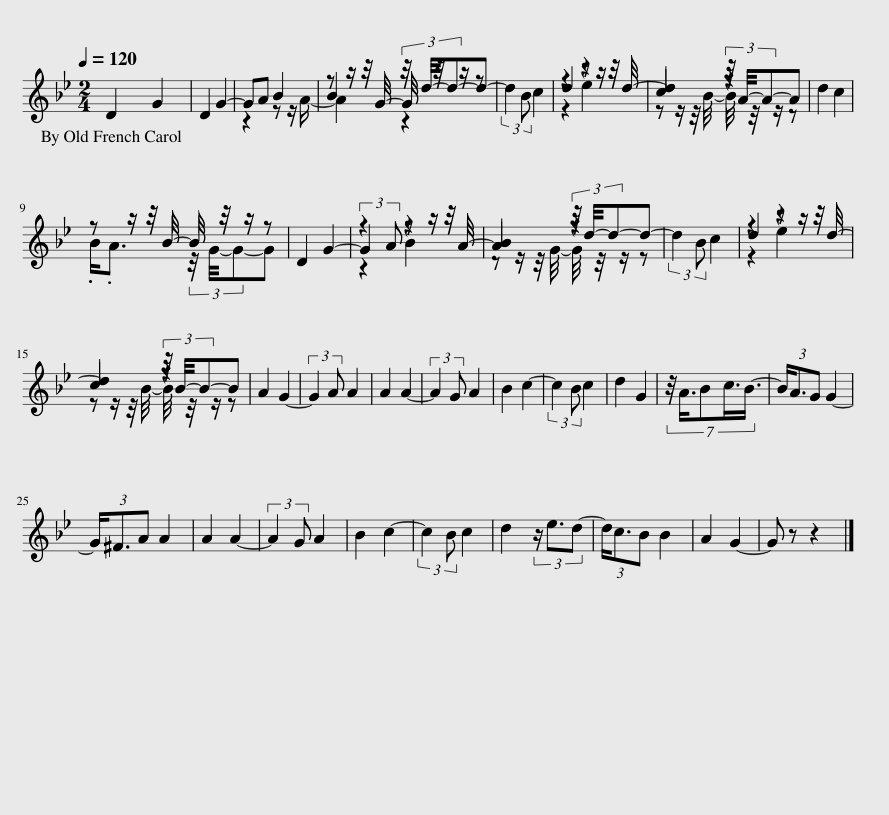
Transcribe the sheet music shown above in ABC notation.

X:1
%%score ( 1 2 3 )
L:1/8
Q:1/4=120
M:2/4
I:linebreak $
K:Bb
V:1 treble
V:2 treble
V:3 treble
V:1
 D2 G2 | D2 G2- | GA B2 | B2 (3z/4 d/4-d-d- | (3:2:2d2 B c2 | %5
 z2 z z/ z/4 d/4- | d2 z2 | d2 c2 |$ z z/ z/4 B/4- B/4 z/4 z/ z | D2 G2- | %10
 (3:2:2G2 A z2 | B2 (3z/4 d/4-d-d- | (3:2:2d2 B c2 | z2 z z/ z/4 d/4- |$ d2 z2 | %15
 A2 G2- | (3:2:2G2 A A2 | A2 A2- | (3:2:2A2 G A2 | B2 c2- | %20
 (3:2:2c2 B c2 | d2 G2 | (7:8:5z/4 A3/4Bc3/4B3/4- | (3B/A3/2G G2- |$ (3G/^F3/2A A2 | %25
 A2 A2- | (3:2:2A2 G A2 | B2 c2- | (3:2:2c2 B c2 | d2 (3z/ e3/2d- | %30
 (3d/c3/2B B2 | A2 G2- | G z z2 |] %33
V:2
 x4 | x4 | z2 z z/ A/- | A2 z2 | x4 | %5
 z2 e2 | z z/ z/4 B/4- B/4 z/4 z/ z | x4 |$ .B<.A (3z/4 G/4-G-G | x4 | %10
 z2 B2 | z z/ z/4 G/4- G/4 z/4 z/ z | x4 | z2 e2 |$ z z/ z/4 B/4- B/4 z/4 z/ z | %15
 x4 | x4 | x4 | x4 | x4 | %20
 x4 | x4 | x4 | x4 |$ x4 | %25
 x4 | x4 | x4 | x4 | x4 | %30
 x4 | x4 | x4 |] %33
V:3
 x4 | x4 | x4 | z z/ z/4 G/4- G/4 z/4 z/ z | x4 | %5
 d2 z2 | c2 (3z/4 A/4-A-A | x4 |$ x4 | x4 | %10
 z2 z z/ z/4 A/4- | A2 z2 | x4 | d2 z2 |$ c2 (3z/4 B/4-B-B | %15
 x4 | x4 | x4 | x4 | x4 | %20
 x4 | x4 | x4 | x4 |$ x4 | %25
 x4 | x4 | x4 | x4 | x4 | %30
 x4 | x4 | x4 |] %33
